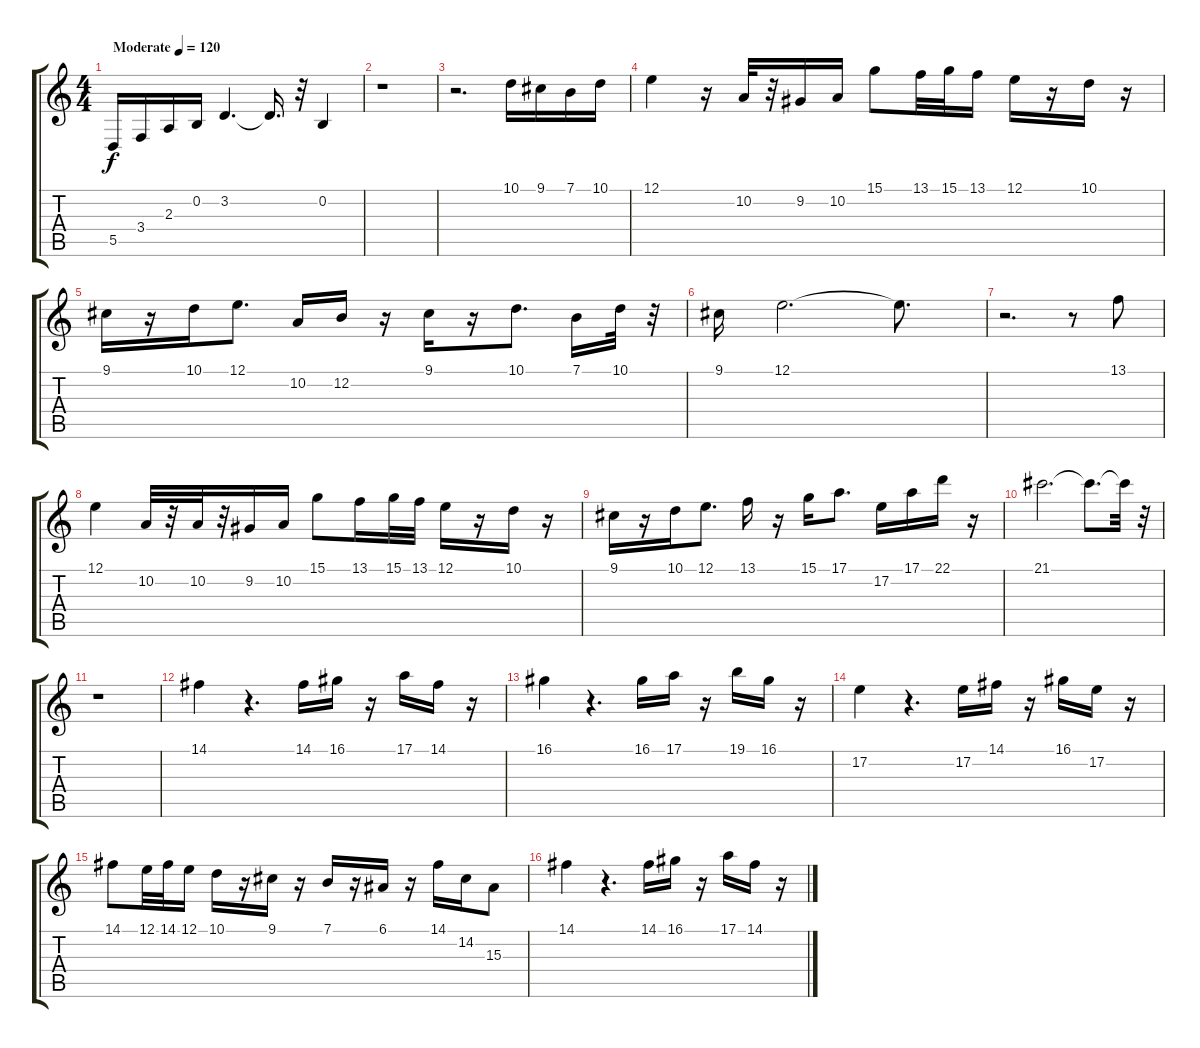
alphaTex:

\track "" {instrument trumpet}
\staff {score tabs}
\tuning (E4 B3 G3 D3 A2 E2) {hide}
\ts (4 4)
\tempo (120 "Moderate")
\clef g2
\ks c
5.5.16{dy f instrument trumpet} 3.4.16 2.3.16 0.2.16 3.2.4{d} 3.2{t}.16{d} r.32 0.2.4{volume 12} |
r.1 |
r.2{d} 10.1.16{instrument lead8bassandlead} 9.1.16 7.1.16 10.1.16 |
12.1.4 r.16 10.2.32 r.32 9.2.16 10.2.16 15.1.8 13.1.32 15.1.32 13.1.16 12.1.16 r.16 10.1.16 r.16 |
9.1.16 r.16 10.1.16 12.1.8{d} 10.2.16 12.2.16 r.16 9.1.16 r.16 10.1.8{d} 7.1.16 10.1.32 r.32 |
9.1.16 12.1.2{d} 12.1{t}.8{d} |
r.2{d} r.8 13.1.8 |
12.1.4 10.2.32 r.32 10.2.32 r.32 9.2.16 10.2.16 15.1.8 13.1.16 15.1.32 13.1.32 12.1.16 r.16 10.1.16 r.16 |
9.1.16 r.16 10.1.16 12.1.8{d} 13.1.16 r.16 15.1.16 17.1.8{d} 17.2.16 17.1.16 22.1.16 r.16 |
21.1.2{d} 21.1{t}.8{d} 21.1{t}.32 r.32 |
r.1 |
14.1.4 r.4{d} 14.1.16 16.1.16 r.16 17.1.16 14.1.16 r.16 |
16.1.4 r.4{d} 16.1.16 17.1.16 r.16 19.1.16 16.1.16 r.16 |
17.2.4 r.4{d} 17.2.16 14.1.16 r.16 16.1.16 17.2.16 r.16 |
14.1.8 12.1.32 14.1.32 12.1.16 10.1.16 r.16 9.1.16 r.16 7.1.16 r.16 6.1.16 r.16 14.1.16 14.2.16 15.3.8 |
14.1.4 r.4{d} 14.1.16 16.1.16 r.16 17.1.16 14.1.16 r.16
